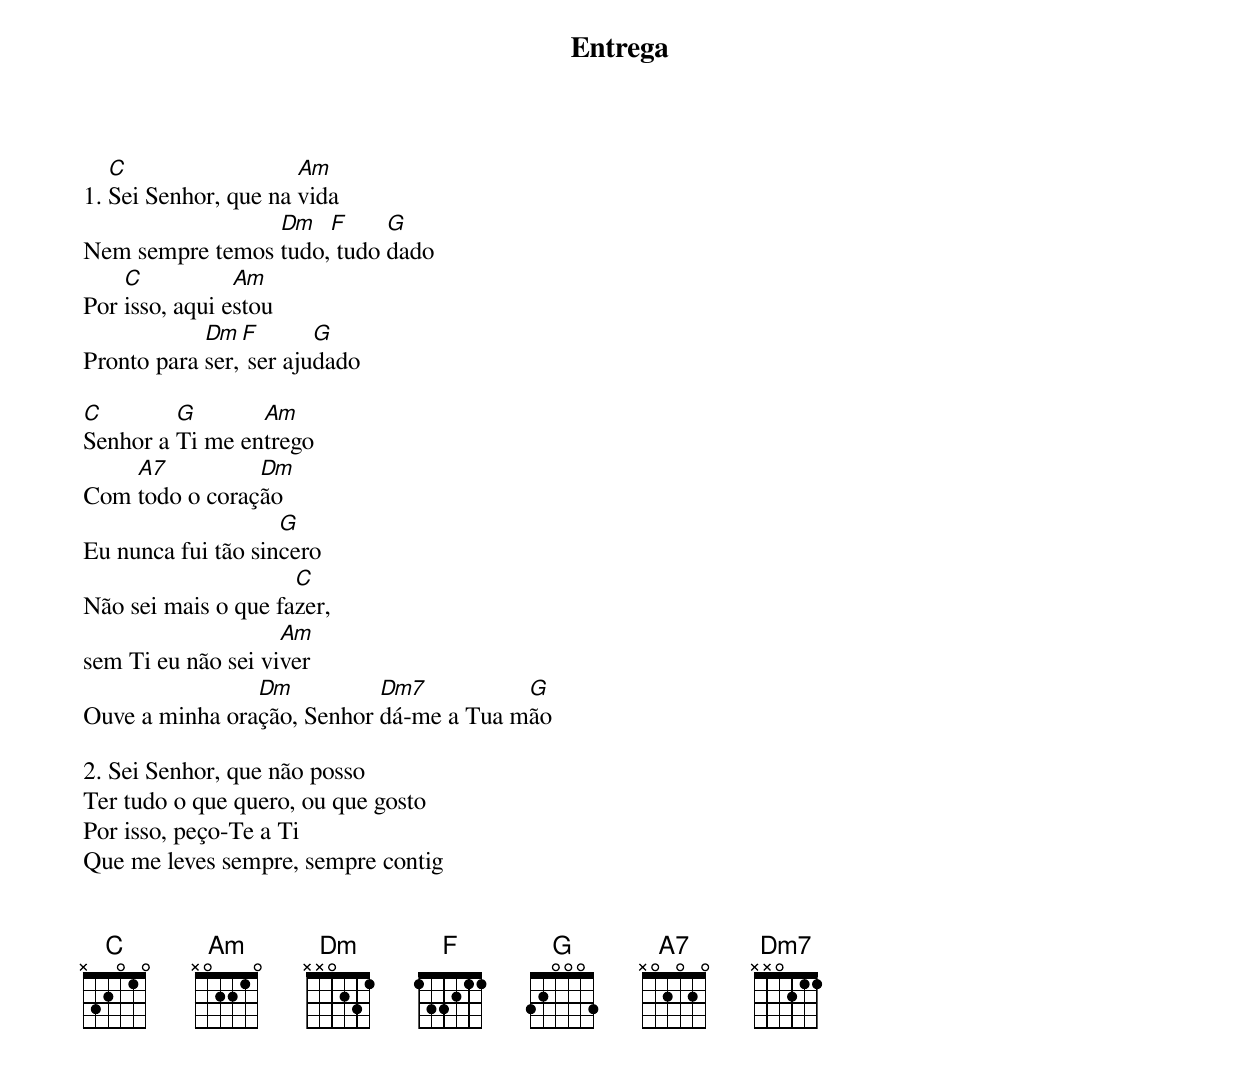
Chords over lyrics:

Entrega

   C                  Am
1. Sei Senhor, que na vida
                 Dm   F     G
Nem sempre temos tudo, tudo dado
    C           Am
Por isso, aqui estou
            Dm  F       G
Pronto para ser, ser ajudado

C        G       Am
Senhor a Ti me entrego
    A7          Dm
Com todo o coração
                    G
Eu nunca fui tão sincero
                     C
Não sei mais o que fazer,
                    Am
sem Ti eu não sei viver
                Dm          Dm7          G
Ouve a minha oração, Senhor dá-me a Tua mão

2. Sei Senhor, que não posso
Ter tudo o que quero, ou que gosto
Por isso, peço-Te a Ti
Que me leves sempre, sempre contig

<iframe src="https://www.youtube.com/embed/oQJDFil7il8" frameborder="0"></iframe>
